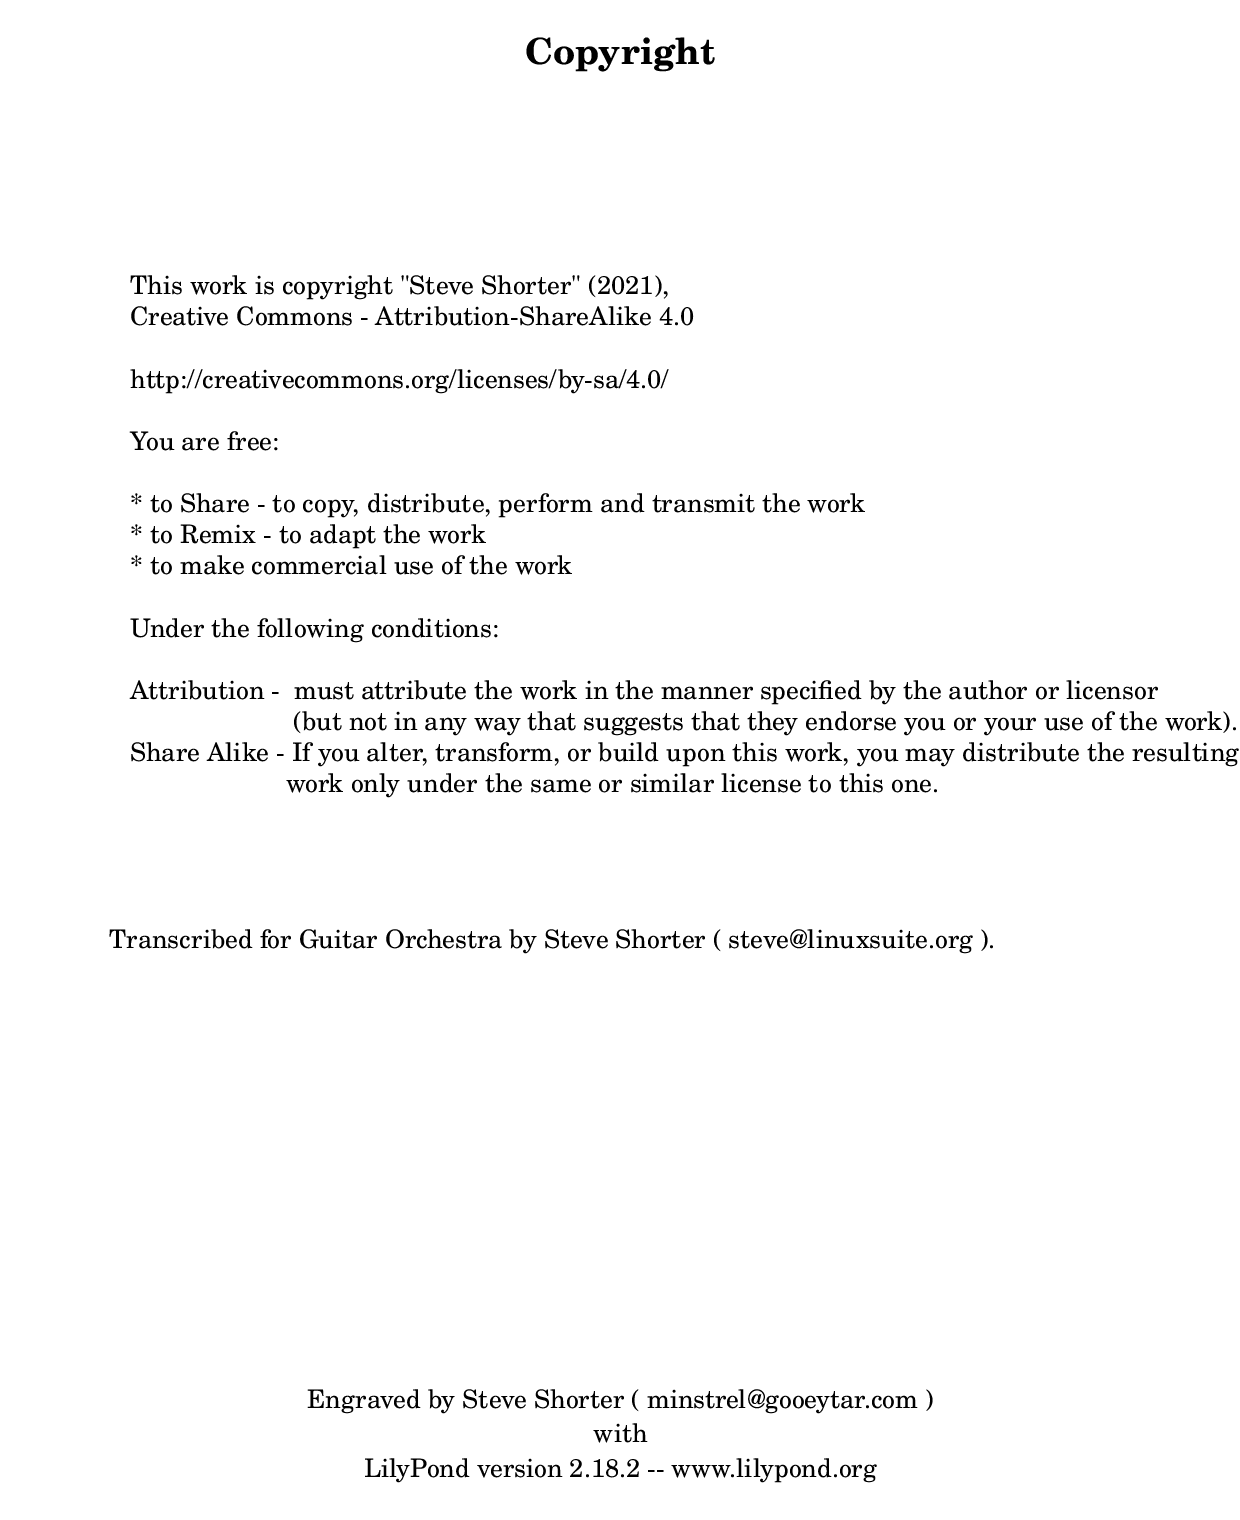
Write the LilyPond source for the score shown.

\version "2.18.2"

\bookpart {

    \paper { print-page-number = ##t }

    \header { title = "Copyright" }

    \tocItem \markup { Copyright }

    \markup { \column { 
	" "
	" "
	" "
	\fontsize #1 {
	" "
	" "
	" "
	" "
%	"          This work is copyright \"Guitar Society of Toronto\" (2015),"
	"          This work is copyright \"Steve Shorter\" (2021),"
        "          Creative Commons - Attribution-ShareAlike 4.0 "
	" "
	"          http://creativecommons.org/licenses/by-sa/4.0/"
	" "
	"          You are free:"
	" "
	"          * to Share - to copy, distribute, perform and transmit the work"
	"          * to Remix - to adapt the work"
	"          * to make commercial use of the work"
	" "
	"          Under the following conditions:"
	" "
	"          Attribution -  must attribute the work in the manner specified by the author or licensor"
        "                                 (but not in any way that suggests that they endorse you or your use of the work)."
	"          Share Alike - If you alter, transform, or build upon this work, you may distribute the resulting"
        "                                work only under the same or similar license to this one."
	" "
	" "
	" "
	" "
	"       Transcribed for Guitar Orchestra by Steve Shorter ( steve@linuxsuite.org )."
	" "
	" "
	" "
	" "
	" "
	" "
	" "
	" "
	" "
	" "
	" "
	" "
	" "
	" "
	}
       }
    }
    \markup { \fill-line { \fontsize #1 "Engraved by Steve Shorter ( minstrel@gooeytar.com )" } }
    \markup { \fill-line { \fontsize #1 " " } }
    \markup { \fill-line { \fontsize #1 "with" } }
    \markup { \fill-line { \fontsize #1 " " } }
    \markup { \fill-line { \fontsize #1 "LilyPond version 2.18.2 -- www.lilypond.org" } }

}
